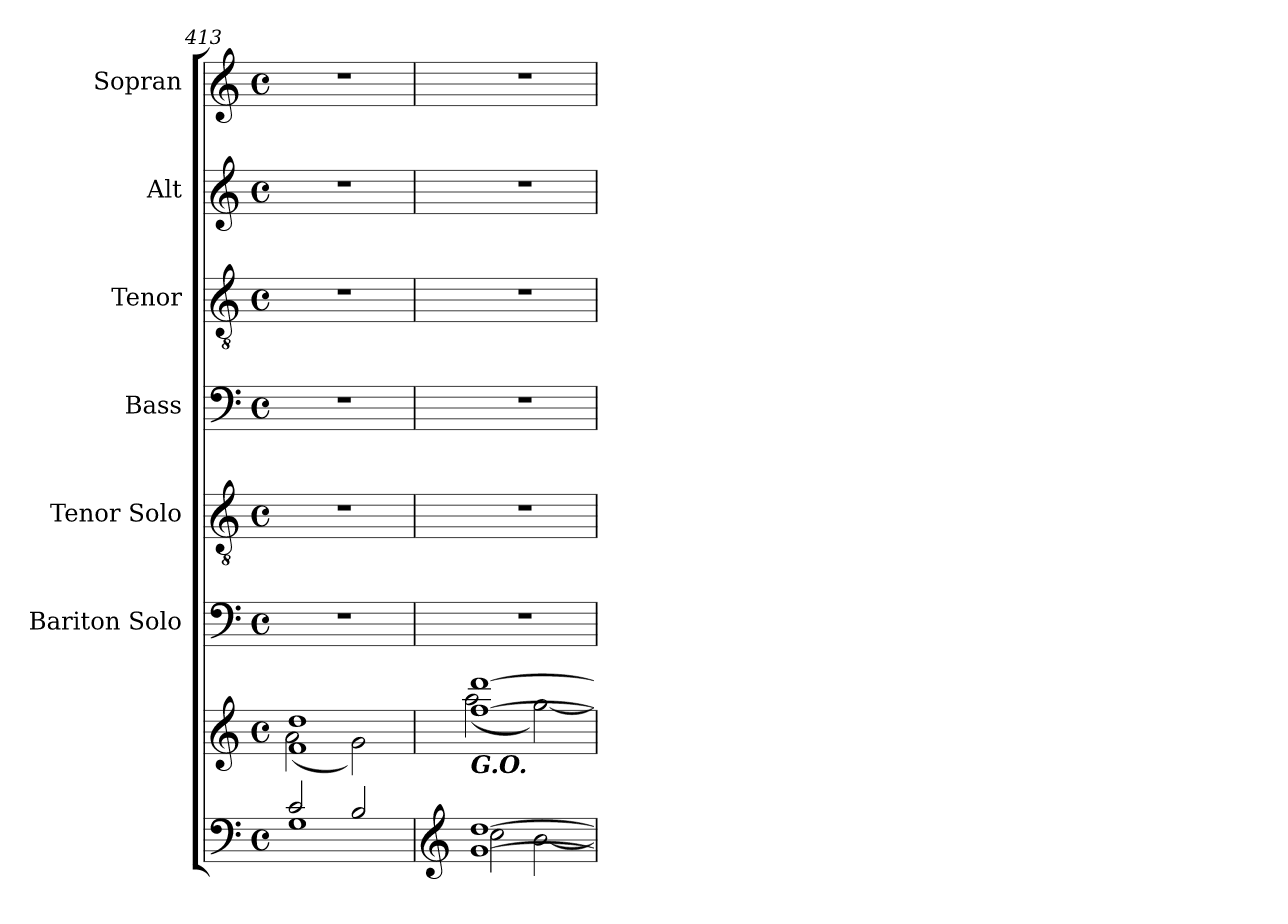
**kern	**kern	**kern	**kern	**kern	**kern	**kern	**kern
*part7	*part7	*part6	*part5	*part4	*part3	*part2	*part1
*staff8	*staff7	*staff6	*staff5	*staff4	*staff3	*staff2	*staff1
*	*	*I"Bariton Solo	*I"Tenor Solo	*I"Bass	*I"Tenor	*I"Alt	*I"Sopran
*	*	*	*	*I'B.	*I'T.	*I'A.	*I'S.
!!LO:LB:g=z
*clefF4	*clefG2	*clefF4	*clefGv2	*clefF4	*clefGv2	*clefG2	*clefG2
*k[]	*k[]	*k[]	*k[]	*k[]	*k[]	*k[]	*k[]
*C:	*C:	*C:	*C:	*C:	*C:	*C:	*C:
*M4/4	*M4/4	*M4/4	*M4/4	*M4/4	*M4/4	*M4/4	*M4/4
*met(c)	*met(c)	*met(c)	*met(c)	*met(c)	*met(c)	*met(c)	*met(c)
=413	=413	=413	=413	=413	=413	=413	=413
*^	*^	*	*	*	*	*	*
2c/	1G	1f 1dd	(>2a\	1r	1r	1r	1r	1r	1r
2B/	.	.	2g\)	.	.	.	.	.	.
=414	=414	=414	=414	=414	=414	=414	=414	=414	=414
*clefG2	*	*	*	*	*	*	*	*	*
!	!	!LO:TX:b:Bi:t=G.O.	!	!	!	!	!	!	!
[<1g [>1dd	2cc\	[<1ff [>1ddd	(>2aa\	1r	1r	1r	1r	1r	1r
.	[<2b\	.	[>2gg\)	.	.	.	.	.	.
*v	*v	*	*	*	*	*	*	*	*
*	*v	*v	*	*	*	*	*	*
=	=	=	=	=	=	=	=
*-	*-	*-	*-	*-	*-	*-	*-
